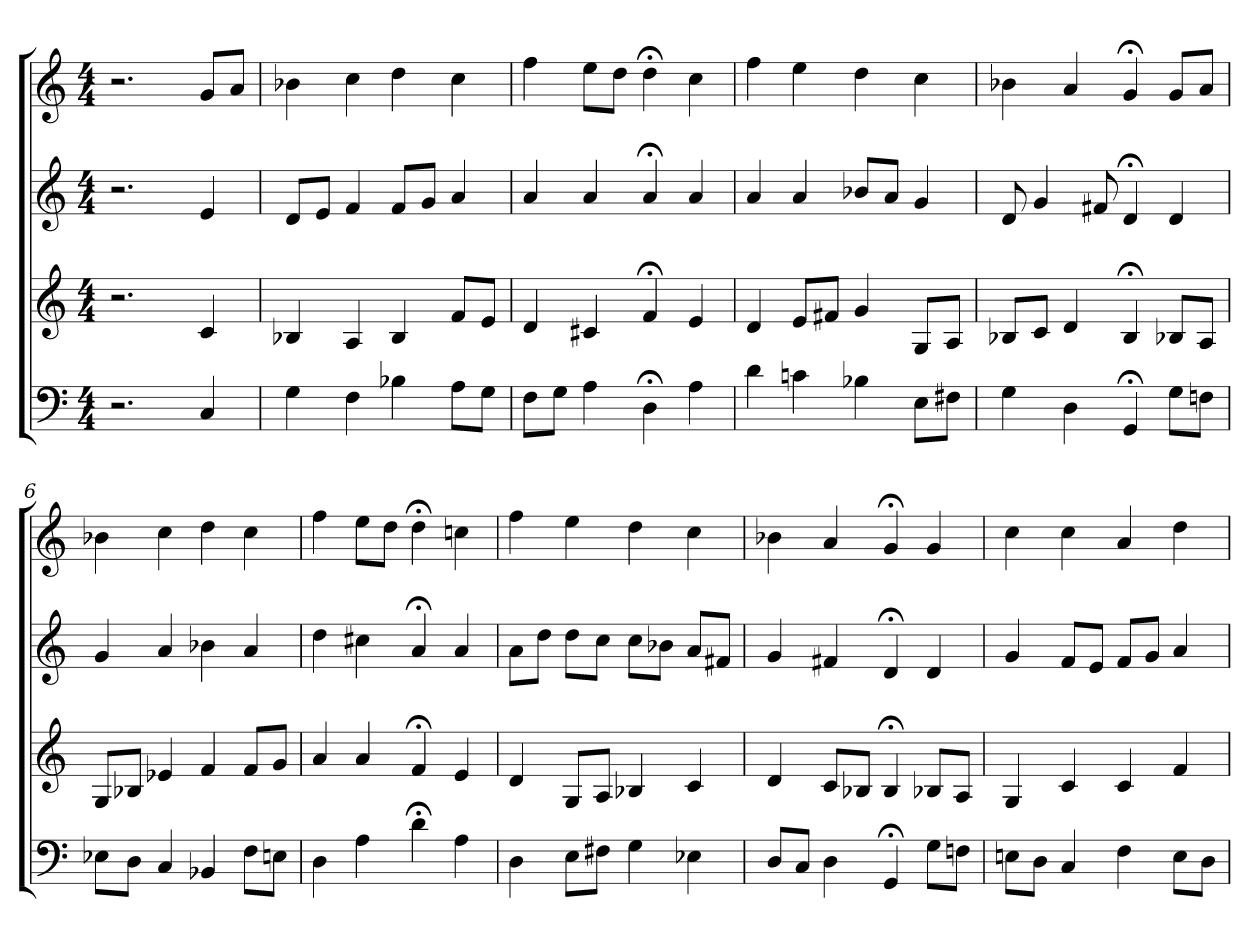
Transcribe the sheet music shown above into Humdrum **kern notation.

**kern	**kern	**kern	**kern
*part4	*part3	*part2	*part1
*staff4	*staff3	*staff2	*staff1
*clefF4	*clefG2	*clefG2	*clefG2
*k[]	*k[]	*k[]	*k[]
*C:	*C:	*C:	*a:
*M4/4	*M4/4	*M4/4	*M4/4
=1	=1	=1	=1
2.r	2.r	2.r	2.r
4C	4c	4e	8g/L
.	.	.	8a/J
=2	=2	=2	=2
4G	4B-X	8d/L	4b-X
.	.	8e/J	.
4F	4A	4f	4cc
4B-X	4B-	8f/L	4dd
.	.	8g/J	.
8A\L	8f/L	4a	4cc
8G\J	8e/J	.	.
=3	=3	=3	=3
8F\L	4d	4a	4ff
8G\J	.	.	.
4A	4c#X	4a	8ee\L
.	.	.	8dd\J
4D;<	4f;<	4a;<	4dd;<
4A	4e	4a	4cc
=4	=4	=4	=4
4d	4d	4a	4ff
4cn	8e/L	4a	4ee
.	8f#X/J	.	.
4B-X	4g	8b-X/L	4dd
.	.	8a/J	.
8E\L	8G/L	4g	4cc
8F#X\J	8A/J	.	.
=5	=5	=5	=5
4G	8B-X/L	8d	4b-X
.	8c/J	4g	.
4D	4d	.	4a
.	.	8f#X	.
4GG;<	4B-;<	4d;<	4g;<
8G\L	8B-X/L	4d	8g/L
8Fn\J	8A/J	.	8a/J
=6	=6	=6	=6
8E-X\L	8G/L	4g	4b-X
8D\J	8B-X/J	.	.
4C	4e-X	4a	4cc
4BB-X	4f	4b-X	4dd
8F\L	8f/L	4a	4cc
8En\J	8g/J	.	.
=7	=7	=7	=7
4D	4a	4dd	4ff
4A	4a	4cc#X	8ee\L
.	.	.	8dd\J
4d;<	4f;<	4a;<	4dd;<
4A	4e	4a	4ccn
=8	=8	=8	=8
4D	4d	8a\L	4ff
.	.	8dd\J	.
8E\L	8G/L	8dd\L	4ee
8F#X\J	8A/J	8cc\J	.
4G	4B-X	8cc\L	4dd
.	.	8b-X\J	.
4E-X	4c	8a/L	4cc
.	.	8f#X/J	.
=9	=9	=9	=9
8D/L	4d	4g	4b-X
8C/J	.	.	.
4D	8c/L	4f#X	4a
.	8B-X/J	.	.
4GG;<	4B-;<	4d;<	4g;<
8G\L	8B-X/L	4d	4g
8Fn\J	8A/J	.	.
=10	=10	=10	=10
8En\L	4G	4g	4cc
8D\J	.	.	.
4C	4c	8f/L	4cc
.	.	8e/J	.
4F	4c	8f/L	4a
.	.	8g/J	.
8E\L	4f	4a	4dd
8D\J	.	.	.
=	=	=	=
*-	*-	*-	*-
